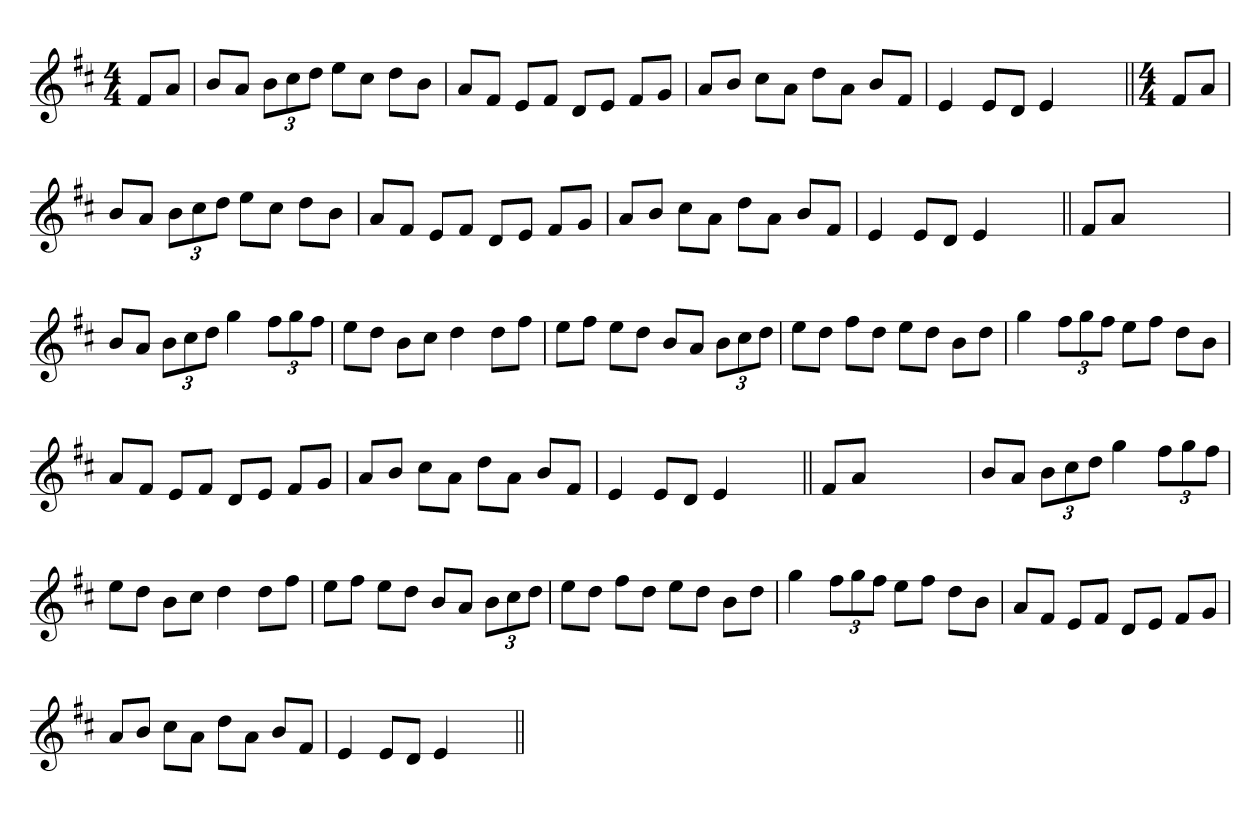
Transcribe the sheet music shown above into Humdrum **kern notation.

**kern
*part1
*staff1
*clefG2
*k[f#c#]
*M4/4
=1
8f#L
8aJ
=
8bL
8aJ
12bL
12cc#
12ddJ
8eeL
8cc#J
8ddL
8bJ
=
8aL
8f#J
8eL
8f#J
8dL
8eJ
8f#L
8gJ
=
8aL
8bJ
8cc#L
8aJ
8ddL
8aJ
8bL
8f#J
=
4e
8eL
8dJ
4e
4ryy
=||
*M4/4
8f#L
8aJ
=
8bL
8aJ
12bL
12cc#
12ddJ
8eeL
8cc#J
8ddL
8bJ
=
8aL
8f#J
8eL
8f#J
8dL
8eJ
8f#L
8gJ
=
8aL
8bJ
8cc#L
8aJ
8ddL
8aJ
8bL
8f#J
=
4e
8eL
8dJ
4e
4ryy
=||
8f#L
8aJ
2.ryy
=
8bL
8aJ
12bL
12cc#
12ddJ
4gg
12ff#L
12gg
12ff#J
=
8eeL
8ddJ
8bL
8cc#J
4dd
8ddL
8ff#J
=
8eeL
8ff#J
8eeL
8ddJ
8bL
8aJ
12bL
12cc#
12ddJ
=
8eeL
8ddJ
8ff#L
8ddJ
8eeL
8ddJ
8bL
8ddJ
=
4gg
12ff#L
12gg
12ff#J
8eeL
8ff#J
8ddL
8bJ
=
8aL
8f#J
8eL
8f#J
8dL
8eJ
8f#L
8gJ
=
8aL
8bJ
8cc#L
8aJ
8ddL
8aJ
8bL
8f#J
=
4e
8eL
8dJ
4e
4ryy
=||
8f#L
8aJ
2.ryy
=
8bL
8aJ
12bL
12cc#
12ddJ
4gg
12ff#L
12gg
12ff#J
=
8eeL
8ddJ
8bL
8cc#J
4dd
8ddL
8ff#J
=
8eeL
8ff#J
8eeL
8ddJ
8bL
8aJ
12bL
12cc#
12ddJ
=
8eeL
8ddJ
8ff#L
8ddJ
8eeL
8ddJ
8bL
8ddJ
=
4gg
12ff#L
12gg
12ff#J
8eeL
8ff#J
8ddL
8bJ
=
8aL
8f#J
8eL
8f#J
8dL
8eJ
8f#L
8gJ
=
8aL
8bJ
8cc#L
8aJ
8ddL
8aJ
8bL
8f#J
=
4e
8eL
8dJ
4e
4ryy
=||
*-
